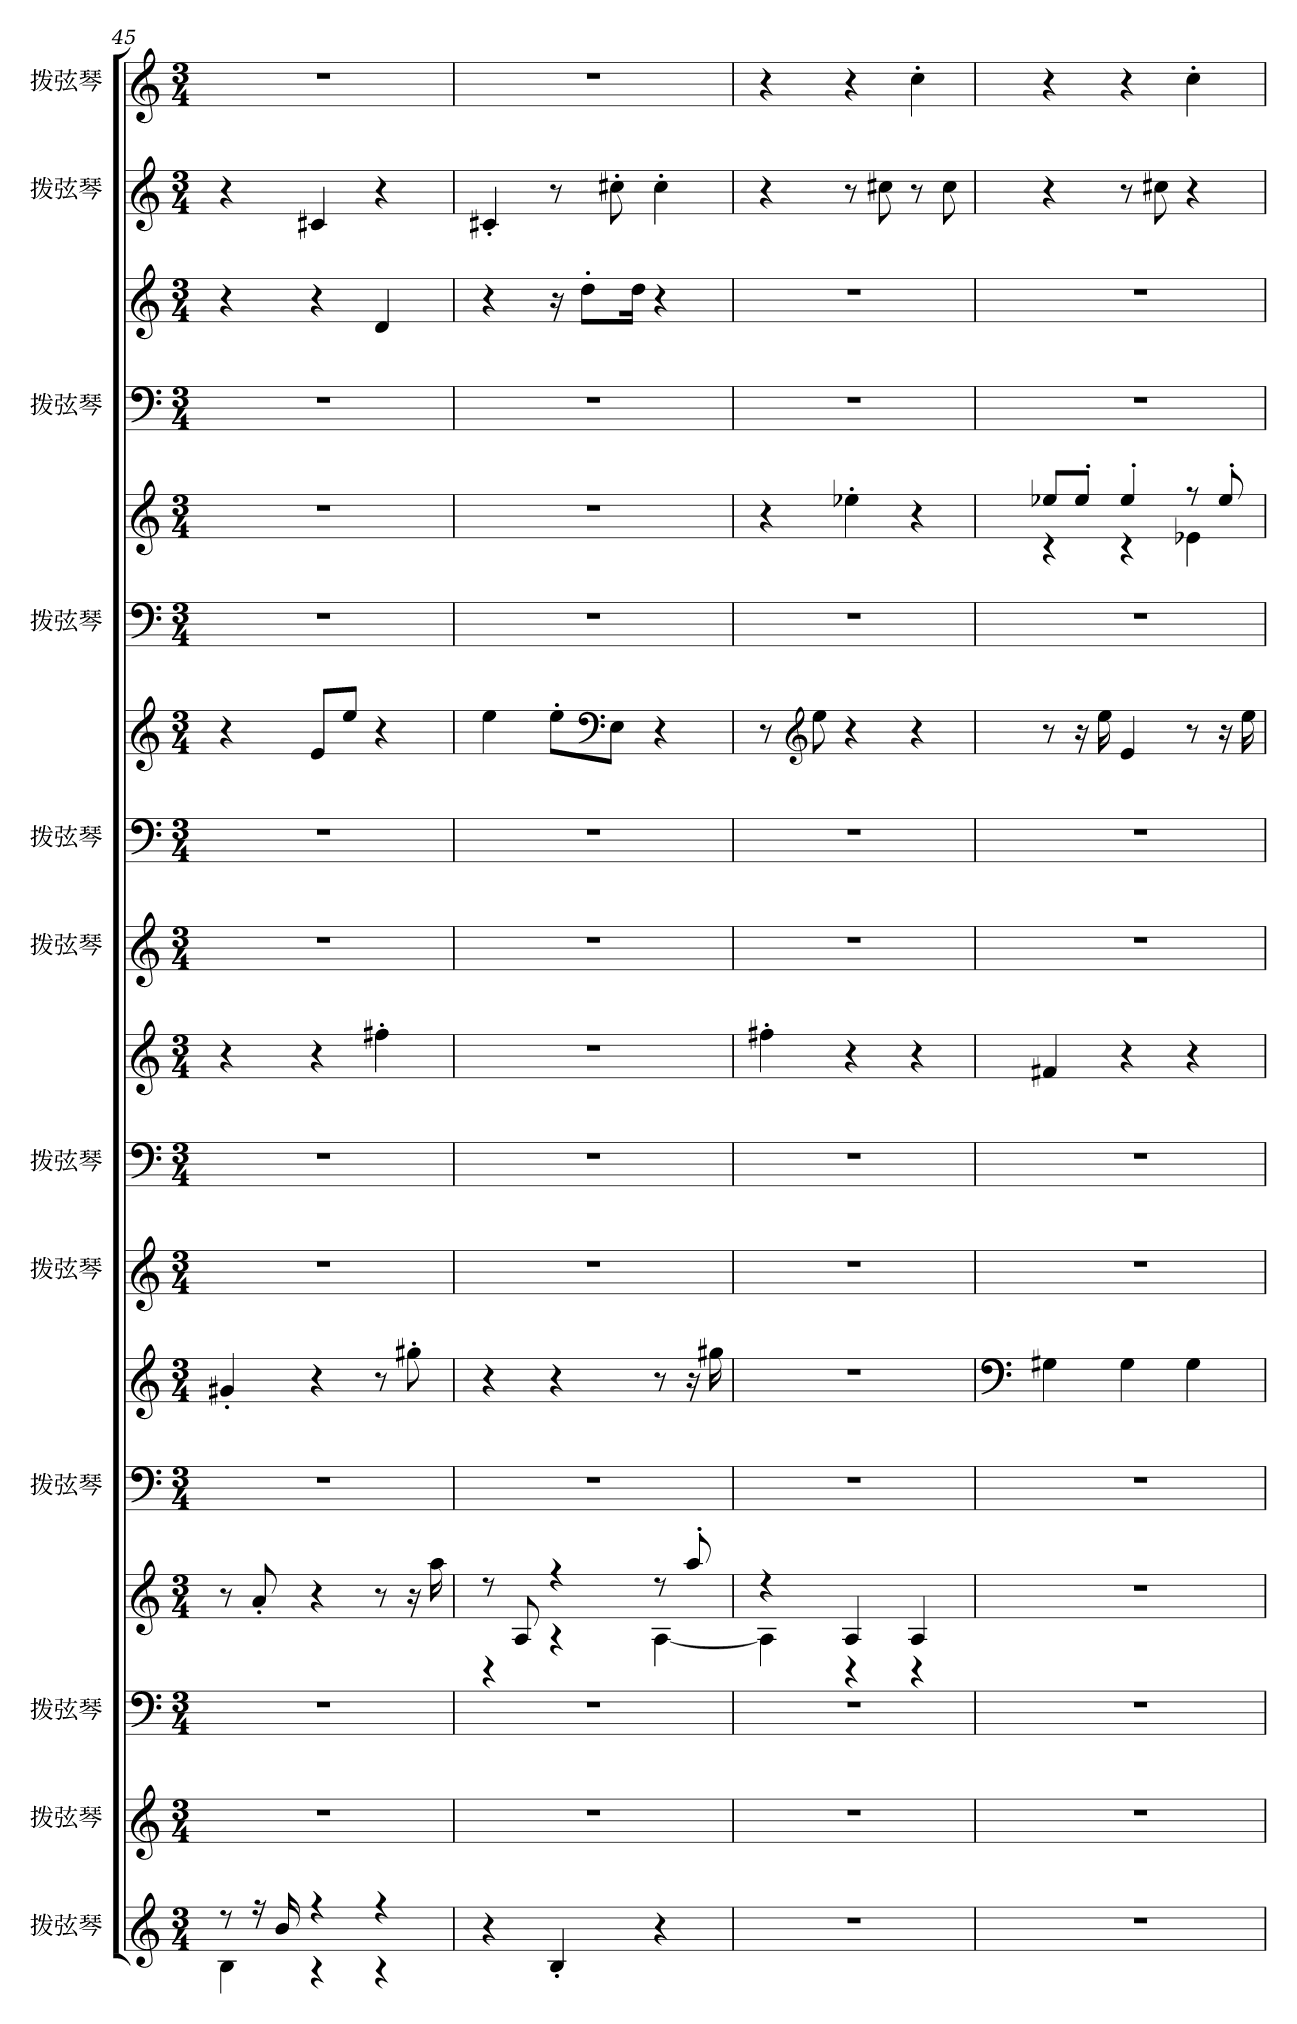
**kern	**kern	**kern	**kern	**kern	**kern	**kern	**kern	**kern	**kern	**kern	**kern	**kern	**kern	**kern	**kern	**kern	**kern
*part12	*part11	*part10	*part10	*part9	*part9	*part8	*part7	*part7	*part6	*part5	*part5	*part4	*part4	*part3	*part3	*part2	*part1
*staff18	*staff17	*staff16	*staff15	*staff14	*staff13	*staff12	*staff11	*staff10	*staff9	*staff8	*staff7	*staff6	*staff5	*staff4	*staff3	*staff2	*staff1
*I"拨弦琴	*I"拨弦琴	*I"拨弦琴	*	*I"拨弦琴	*	*I"拨弦琴	*I"拨弦琴	*	*I"拨弦琴	*I"拨弦琴	*	*I"拨弦琴	*	*I"拨弦琴	*	*I"拨弦琴	*I"拨弦琴
*clefG2	*clefG2	*clefF4	*clefG2	*clefF4	*clefG2	*clefG2	*clefF4	*clefG2	*clefG2	*clefF4	*clefG2	*clefF4	*clefG2	*clefF4	*clefG2	*clefG2	*clefG2
*k[]	*k[]	*k[]	*k[]	*k[]	*k[]	*k[]	*k[]	*k[]	*k[]	*k[]	*k[]	*k[]	*k[]	*k[]	*k[]	*k[]	*k[]
*M3/4	*M3/4	*M3/4	*M3/4	*M3/4	*M3/4	*M3/4	*M3/4	*M3/4	*M3/4	*M3/4	*M3/4	*M3/4	*M3/4	*M3/4	*M3/4	*M3/4	*M3/4
=45	=45	=45	=45	=45	=45	=45	=45	=45	=45	=45	=45	=45	=45	=45	=45	=45	=45
*^	*	*	*	*	*	*	*	*	*	*	*	*	*	*	*	*	*
8r	4B\	2.r	2.r	8r	2.r	4g#X'/	2.r	2.r	4r	2.r	2.r	4r	2.r	2.r	2.r	4r	4r	2.r
16r	.	.	.	8a'/	.	.	.	.	.	.	.	.	.	.	.	.	.	.
16b/	.	.	.	.	.	.	.	.	.	.	.	.	.	.	.	.	.	.
4r	4r	.	.	4r	.	4r	.	.	4r	.	.	8e/L	.	.	.	4r	4c#X/	.
.	.	.	.	.	.	.	.	.	.	.	.	8ee/J	.	.	.	.	.	.
4r	4r	.	.	8r	.	8r	.	.	4ff#X'\	.	.	4r	.	.	.	4d/	4r	.
.	.	.	.	16r	.	8gg#X'\	.	.	.	.	.	.	.	.	.	.	.	.
.	.	.	.	16aa\	.	.	.	.	.	.	.	.	.	.	.	.	.	.
*v	*v	*	*	*	*	*	*	*	*	*	*	*	*	*	*	*	*	*
=46	=46	=46	=46	=46	=46	=46	=46	=46	=46	=46	=46	=46	=46	=46	=46	=46	=46
*	*	*	*^	*	*	*	*	*	*	*	*	*	*	*	*	*	*
4r	2.r	2.r	8r	4r	2.r	4r	2.r	2.r	2.r	2.r	2.r	4ee\	2.r	2.r	2.r	4r	4c#X'/	2.r
.	.	.	8A/	.	.	.	.	.	.	.	.	.	.	.	.	.	.	.
4B'/	.	.	4r	4r	.	4r	.	.	.	.	.	8ee'\L	.	.	.	16r	8r	.
.	.	.	.	.	.	.	.	.	.	.	.	.	.	.	.	8dd'\L	.	.
*	*	*	*	*	*	*	*	*	*	*	*	*clefF4	*	*	*	*	*	*
.	.	.	.	.	.	.	.	.	.	.	.	8E\J	.	.	.	.	8cc#X'\	.
.	.	.	.	.	.	.	.	.	.	.	.	.	.	.	.	16dd\Jk	.	.
4r	.	.	8r	[4A\	.	8r	.	.	.	.	.	4r	.	.	.	4r	4cc#'\	.
.	.	.	8aa'/	.	.	16r	.	.	.	.	.	.	.	.	.	.	.	.
.	.	.	.	.	.	16gg#X\	.	.	.	.	.	.	.	.	.	.	.	.
=47	=47	=47	=47	=47	=47	=47	=47	=47	=47	=47	=47	=47	=47	=47	=47	=47	=47	=47
2.r	2.r	2.r	4r	4A\]	2.r	2.r	2.r	2.r	4ff#X'\	2.r	2.r	8r	2.r	4r	2.r	2.r	4r	4r
*	*	*	*	*	*	*	*	*	*	*	*	*clefG2	*	*	*	*	*	*
.	.	.	.	.	.	.	.	.	.	.	.	8ee\	.	.	.	.	.	.
.	.	.	4A/	4r	.	.	.	.	4r	.	.	4r	.	4ee-X'\	.	.	8r	4r
.	.	.	.	.	.	.	.	.	.	.	.	.	.	.	.	.	8cc#X\	.
.	.	.	4A/	4r	.	.	.	.	4r	.	.	4r	.	4r	.	.	8r	4cc'\
.	.	.	.	.	.	.	.	.	.	.	.	.	.	.	.	.	8cc#\	.
*	*	*	*v	*v	*	*	*	*	*	*	*	*	*	*	*	*	*	*
!!LO:PB:g=z
=48	=48	=48	=48	=48	=48	=48	=48	=48	=48	=48	=48	=48	=48	=48	=48	=48	=48
*	*	*	*	*	*clefF4	*	*	*	*	*	*	*	*	*	*	*	*
*	*	*	*	*	*	*	*	*	*	*	*	*	*^	*	*	*	*
2.r	2.r	2.r	2.r	2.r	4G#X\	2.r	2.r	4f#X/	2.r	2.r	8r	2.r	8ee-X/L	4r	2.r	2.r	4r	4r
.	.	.	.	.	.	.	.	.	.	.	16r	.	8ee-'/J	.	.	.	.	.
.	.	.	.	.	.	.	.	.	.	.	16ee\	.	.	.	.	.	.	.
.	.	.	.	.	4G#\	.	.	4r	.	.	4e/	.	4ee-'/	4r	.	.	8r	4r
.	.	.	.	.	.	.	.	.	.	.	.	.	.	.	.	.	8cc#X\	.
.	.	.	.	.	4G#\	.	.	4r	.	.	8r	.	8r	4e-X\	.	.	4r	4cc'\
.	.	.	.	.	.	.	.	.	.	.	16r	.	8ee-'/	.	.	.	.	.
.	.	.	.	.	.	.	.	.	.	.	16ee\	.	.	.	.	.	.	.
*	*	*	*	*	*	*	*	*	*	*	*	*	*v	*v	*	*	*	*
=	=	=	=	=	=	=	=	=	=	=	=	=	=	=	=	=	=
*-	*-	*-	*-	*-	*-	*-	*-	*-	*-	*-	*-	*-	*-	*-	*-	*-	*-
